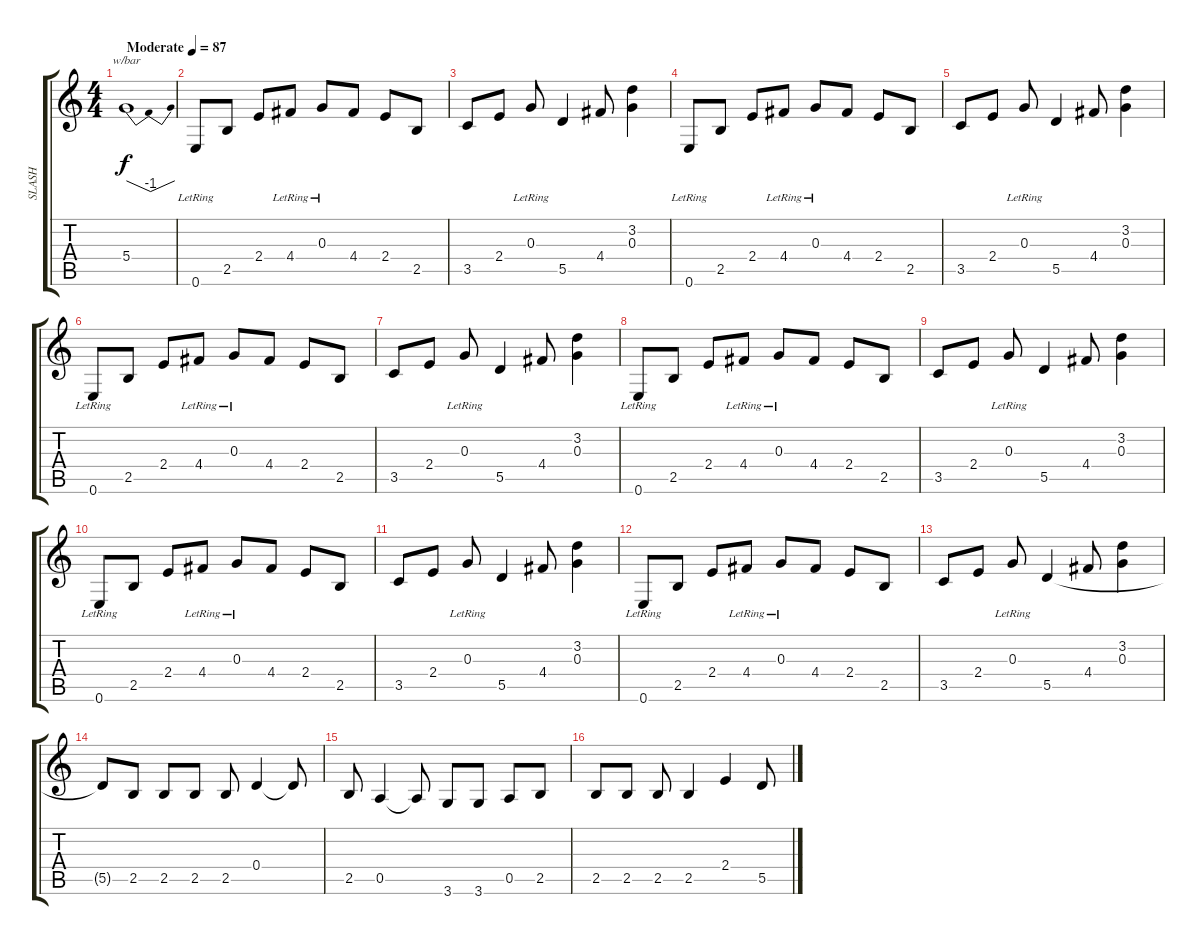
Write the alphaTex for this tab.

\track ("SLASH" "SLASH") {instrument electricguitarjazz}
\staff {score tabs}
\tuning (E4 B3 G3 D3 A2 E2) {hide}
\ts (4 4)
\tempo (87 "Moderate")
\clef g2
\ks c
5.4.1{tbe (dip default 0 0 30 -4 60 0) dy f instrument electricguitarjazz} |
0.6{lr}.8 2.5.8 2.4.8 4.4{lr}.8 0.3{lr}.8 4.4.8 2.4.8 2.5.8 |
3.5.8 2.4.8 0.3{lr}.8 5.5.4 4.4.8 (3.2 0.3).4 |
0.6{lr}.8 2.5.8 2.4.8 4.4{lr}.8 0.3{lr}.8 4.4.8 2.4.8 2.5.8 |
3.5.8 2.4.8 0.3{lr}.8 5.5.4 4.4.8 (3.2 0.3).4 |
0.6{lr}.8 2.5.8 2.4.8 4.4{lr}.8 0.3{lr}.8 4.4.8 2.4.8 2.5.8 |
3.5.8 2.4.8 0.3{lr}.8 5.5.4 4.4.8 (3.2 0.3).4 |
0.6{lr}.8 2.5.8 2.4.8 4.4{lr}.8 0.3{lr}.8 4.4.8 2.4.8 2.5.8 |
3.5.8 2.4.8 0.3{lr}.8 5.5.4 4.4.8 (3.2 0.3).4 |
0.6{lr}.8 2.5.8 2.4.8 4.4{lr}.8 0.3{lr}.8 4.4.8 2.4.8 2.5.8 |
3.5.8 2.4.8 0.3{lr}.8 5.5.4 4.4.8 (3.2 0.3).4 |
0.6{lr}.8 2.5.8 2.4.8 4.4{lr}.8 0.3{lr}.8 4.4.8 2.4.8 2.5.8 |
3.5.8 2.4.8 0.3{lr}.8 5.5.4 4.4.8 (3.2 0.3).4 |
5.5{t}.8 2.5.8 2.5.8 2.5.8 2.5.8 0.4.4 0.4{t}.8 |
2.5.8 0.5.4 0.5{t}.8 3.6.8 3.6.8 0.5.8 2.5.8 |
2.5.8 2.5.8 2.5.8 2.5.4 2.4.4 5.5.8
